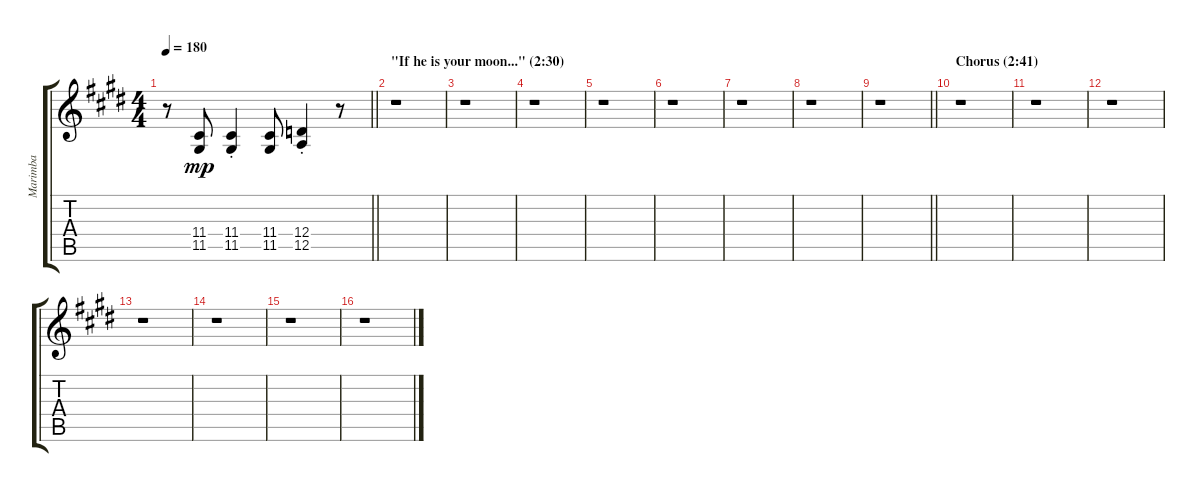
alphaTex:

\track ("Marimba" "Marimba") {instrument marimba}
\staff {score tabs}
\tuning (E4 B3 G3 D3 A2 E2) {hide}
\ts (4 4)
\tempo 180
\clef g2
\barLineRight lightlight
\ks c#minor
r.8{dy mp} (11.4 11.5).8 (11.4{st} 11.5{st}).4 (11.4 11.5).8 (12.4{st} 12.5{st}).4 r.8 |
\section ("" "\"If he is your moon...\" (2:30)")
r.1 |
r.1 |
r.1 |
r.1 |
r.1 |
r.1 |
r.1 |
\barLineRight lightlight
r.1 |
\section ("" "Chorus (2:41)")
r.1 |
r.1 |
r.1 |
r.1 |
r.1 |
r.1 |
r.1
